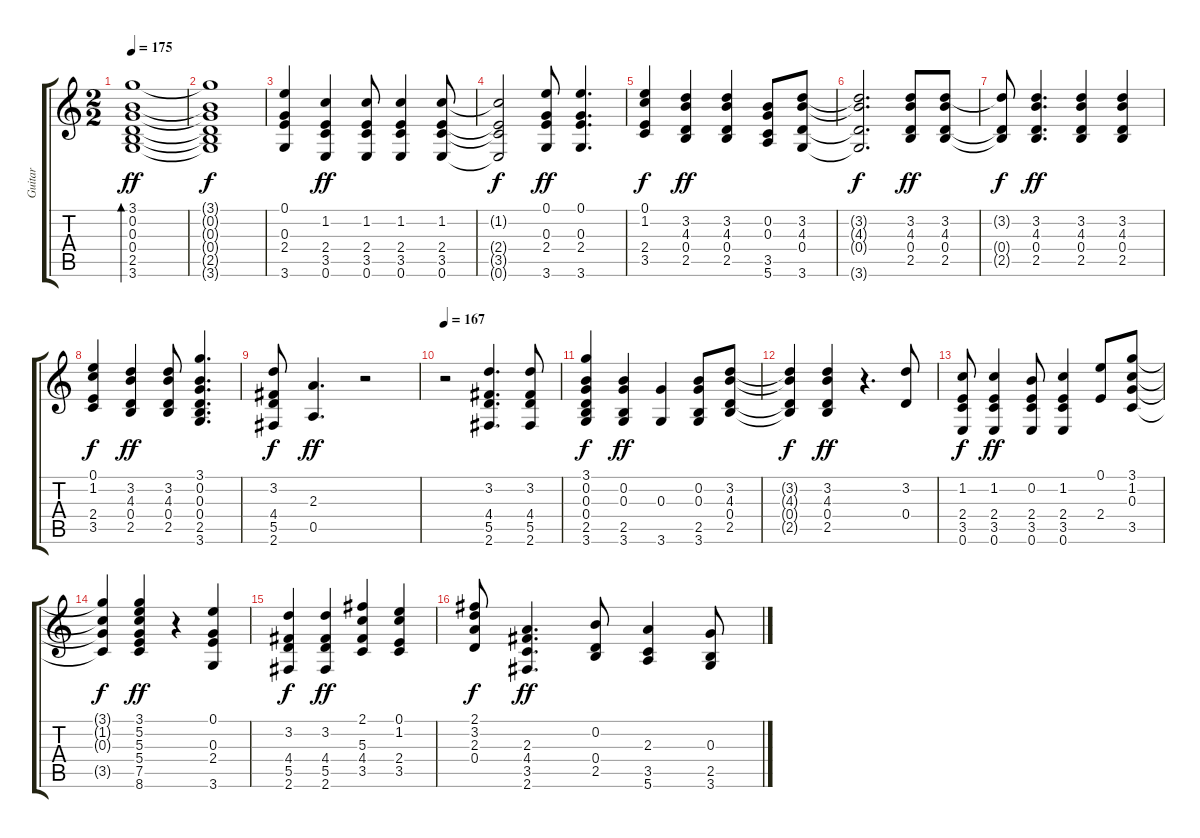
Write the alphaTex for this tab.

\track ("Guitar" "Guitar") {instrument acousticguitarsteel}
\staff {score tabs}
\tuning (E4 B3 G3 D3 A2 E2) {hide}
\ts (2 2)
\tempo 175
\clef g2
\ks c
(3.1 0.2 0.3 0.4 2.5 3.6).1{bd 60 dy ff instrument acousticguitarsteel} |
(3.1{t} 0.2{t} 0.3{t} 0.4{t} 2.5{t} 3.6{t}).1{dy f} |
(0.1 0.3 2.4 3.6).4 (1.2 2.4 3.5 0.6).4{dy ff} (1.2 2.4 3.5 0.6).8 (1.2 2.4 3.5 0.6).4 (1.2 2.4 3.5 0.6).8 |
(1.2{t} 2.4{t} 3.5{t} 0.6{t}).2{dy f} (0.1 0.3 2.4 3.6).8{dy ff} (0.1 0.3 2.4 3.6).4{d} |
(0.1 1.2 2.4 3.5).4{dy f} (3.2 4.3 0.4 2.5).4{dy ff} (3.2 4.3 0.4 2.5).4 (0.2 0.3 3.5 5.6).8 (3.2 4.3 0.4 3.6).8 |
(3.2{t} 4.3{t} 0.4{t} 3.6{t}).2{d dy f} (3.2 4.3 0.4 2.5).8{dy ff} (3.2 4.3 0.4 2.5).8 |
(3.2{t} 0.4{t} 2.5{t}).8{dy f} (3.2 4.3 0.4 2.5).4{d dy ff} (3.2 4.3 0.4 2.5).4 (3.2 4.3 0.4 2.5).4 |
(0.1 1.2 2.4 3.5).4{dy f} (3.2 4.3 0.4 2.5).4{dy ff} (3.2 4.3 0.4 2.5).8 (3.1 0.2 0.3 0.4 2.5 3.6).4{d} |
(3.2 4.4 5.5 2.6).8{dy f} (2.3 0.5).4{d dy ff} r.2 |
\tempo 167
r.2 (3.2 4.4 5.5 2.6).4{d} (3.2 4.4 5.5 2.6).8 |
(3.1 0.2 0.3 0.4 2.5 3.6).4{dy f} (0.2 0.3 2.5 3.6).4{dy ff} (0.3 3.6).4 (0.2 0.3 2.5 3.6).8 (3.2 4.3 0.4 2.5).8 |
(3.2{t} 4.3{t} 0.4{t} 2.5{t}).4{dy f} (3.2 4.3 0.4 2.5).4{dy ff} r.4{d} (3.2 0.4).8 |
(1.2 2.4 3.5 0.6).8{dy f} (1.2 2.4 3.5 0.6).4{dy ff} (0.2 2.4 3.5 0.6).8 (1.2 2.4 3.5 0.6).4 (0.1 2.4).8 (3.1 1.2 0.3 3.5).8 |
(3.1{t} 1.2{t} 0.3{t} 3.5{t}).4{dy f} (3.1 5.2 5.3 5.4 7.5 8.6).4{dy ff} r.4 (0.1 0.3 2.4 3.6).4 |
(3.2 4.4 5.5 2.6).4{dy f} (3.2 4.4 5.5 2.6).4{dy ff} (2.1 5.3 4.4 3.5).4 (0.1 1.2 2.4 3.5).4 |
(2.1 3.2 2.3 0.4).8{dy f} (2.3 4.4 3.5 2.6).4{d dy ff} (0.2 0.4 2.5).8 (2.3 3.5 5.6).4 (0.3 2.5 3.6).8
